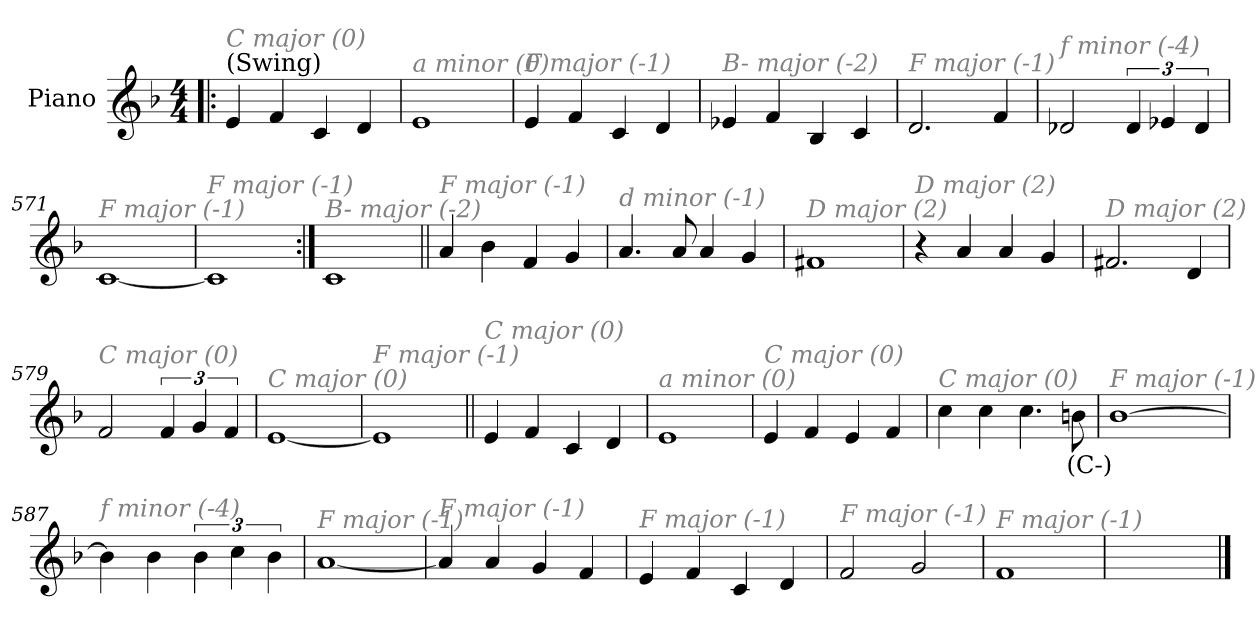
**kern	**text
*part1	*part1
*staff1	*staff1
*I"Piano	*
*I'Pno.	*
*clefG2	*
*k[b-]	*
*M4/4	*
*MM170	*
=1!|:	=1!|:
!LO:TX:a:t=(Swing)	!
!LO:TX:i:color=#808080:t=C major (0)	!
4e/	.
4f/	.
4c/	.
4d/	.
=566	=566
!LO:TX:i:color=#808080:t=a minor (0)	!
1e	.
=567	=567
!LO:TX:i:color=#808080:t=F major (-1)	!
4e/	.
4f/	.
4c/	.
4d/	.
=568	=568
!LO:TX:i:color=#808080:t=B- major (-2)	!
4e-X/	.
4f/	.
4B-/	.
4c/	.
!!LO:LB:g=z
=569	=569
!LO:TX:i:color=#808080:t=F major (-1)	!
2.d/	.
4f/	.
=570	=570
!LO:TX:i:color=#808080:t=f minor (-4)	!
2d-X/	.
6d-/	.
6e-X/	.
6d-/	.
=571	=571
!LO:TX:i:color=#808080:t=F major (-1)	!
[1c	.
=572	=572
!LO:TX:i:color=#808080:t=F major (-1)	!
1c]	.
=573:|!	=573:|!
!LO:TX:i:color=#808080:t=B- major (-2)	!
1c	.
!!LO:LB:g=z
=574||	=574||
!LO:TX:i:color=#808080:t=F major (-1)	!
4a/	.
4b-\	.
4f/	.
4g/	.
=575	=575
!LO:TX:i:color=#808080:t=d minor (-1)	!
4.a/	.
8a/	.
4a/	.
4g/	.
=576	=576
!LO:TX:i:color=#808080:t=D major (2)	!
1f#X	.
=577	=577
!LO:TX:i:color=#808080:t=D major (2)	!
4r	.
4a/	.
4a/	.
4g/	.
!!LO:LB:g=z
=578	=578
!LO:TX:i:color=#808080:t=D major (2)	!
2.f#X/	.
4d/	.
=579	=579
!LO:TX:i:color=#808080:t=C major (0)	!
2f/	.
6f/	.
6g/	.
6f/	.
=580	=580
!LO:TX:i:color=#808080:t=C major (0)	!
[1e	.
=581	=581
!LO:TX:i:color=#808080:t=F major (-1)	!
1e]	.
!!LO:LB:g=z
=582||	=582||
!LO:TX:i:color=#808080:t=C major (0)	!
4e/	.
4f/	.
4c/	.
4d/	.
=583	=583
!LO:TX:i:color=#808080:t=a minor (0)	!
1e	.
=584	=584
!LO:TX:i:color=#808080:t=C major (0)	!
4e/	.
4f/	.
4e/	.
4f/	.
=585	=585
!LO:TX:i:color=#808080:t=C major (0)	!
4cc\	.
4cc\	.
4.cc\	.
8bni\	(C-)
!!LO:LB:g=z
=586	=586
!LO:TX:i:color=#808080:t=F major (-1)	!
[1b-	.
=587	=587
!LO:TX:i:color=#808080:t=f minor (-4)	!
4b-\]	.
4b-\	.
6b-\	.
6cc\	.
6b-\	.
=588	=588
!LO:TX:i:color=#808080:t=F major (-1)	!
[1a	.
=589	=589
!LO:TX:i:color=#808080:t=F major (-1)	!
4a/]	.
4a/	.
4g/	.
4f/	.
!!LO:LB:g=z
=590	=590
!LO:TX:i:color=#808080:t=F major (-1)	!
4e/	.
4f/	.
4c/	.
4d/	.
=591	=591
!LO:TX:i:color=#808080:t=F major (-1)	!
2f/	.
2g/	.
=592	=592
!LO:TX:i:color=#808080:t=F major (-1)	!
1f	.
=593	=593
1ryy	.
==	==
*-	*-
